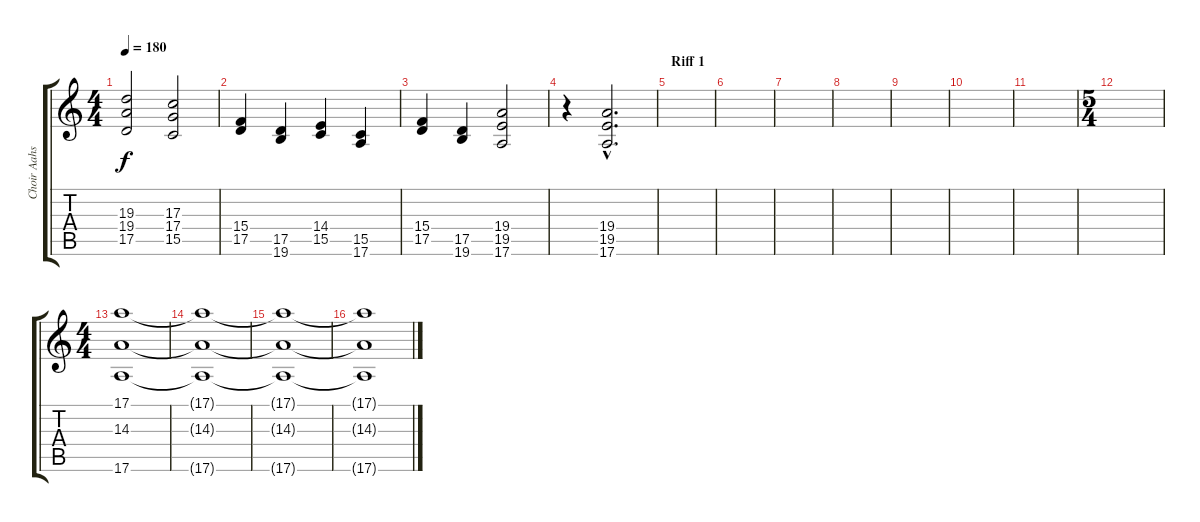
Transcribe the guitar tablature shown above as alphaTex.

\track ("Choir Aahs" "Choir Aahs") {instrument choiraahs}
\staff {score tabs}
\tuning (E4 B3 G3 D3 A2 E2) {hide}
\ts (4 4)
\tempo 180
\clef g2
\ks c
(19.3 19.4 17.5).2{dy f volume 12} (17.3 17.4 15.5).2{volume 12} |
(15.4 17.5).4{volume 12} (17.5 19.6).4{volume 12} (14.4 15.5).4{volume 12} (15.5 17.6).4{volume 12} |
(15.4 17.5).4{volume 12} (17.5 19.6).4{volume 12} (19.4 19.5 17.6).2{volume 12} |
r.4{volume 12} (19.4{hac} 19.5{hac} 17.6{hac}).2{d volume 12} |
\section ("" "Riff 1")
|
|
|
|
|
|
|
\ts (5 4)
|
\ts (4 4)
(17.1 14.3 17.6).1{volume 9 instrument choiraahs} |
(17.1{t} 14.3{t} 17.6{t}).1 |
(17.1{t} 14.3{t} 17.6{t}).1 |
(17.1{t} 14.3{t} 17.6{t}).1
